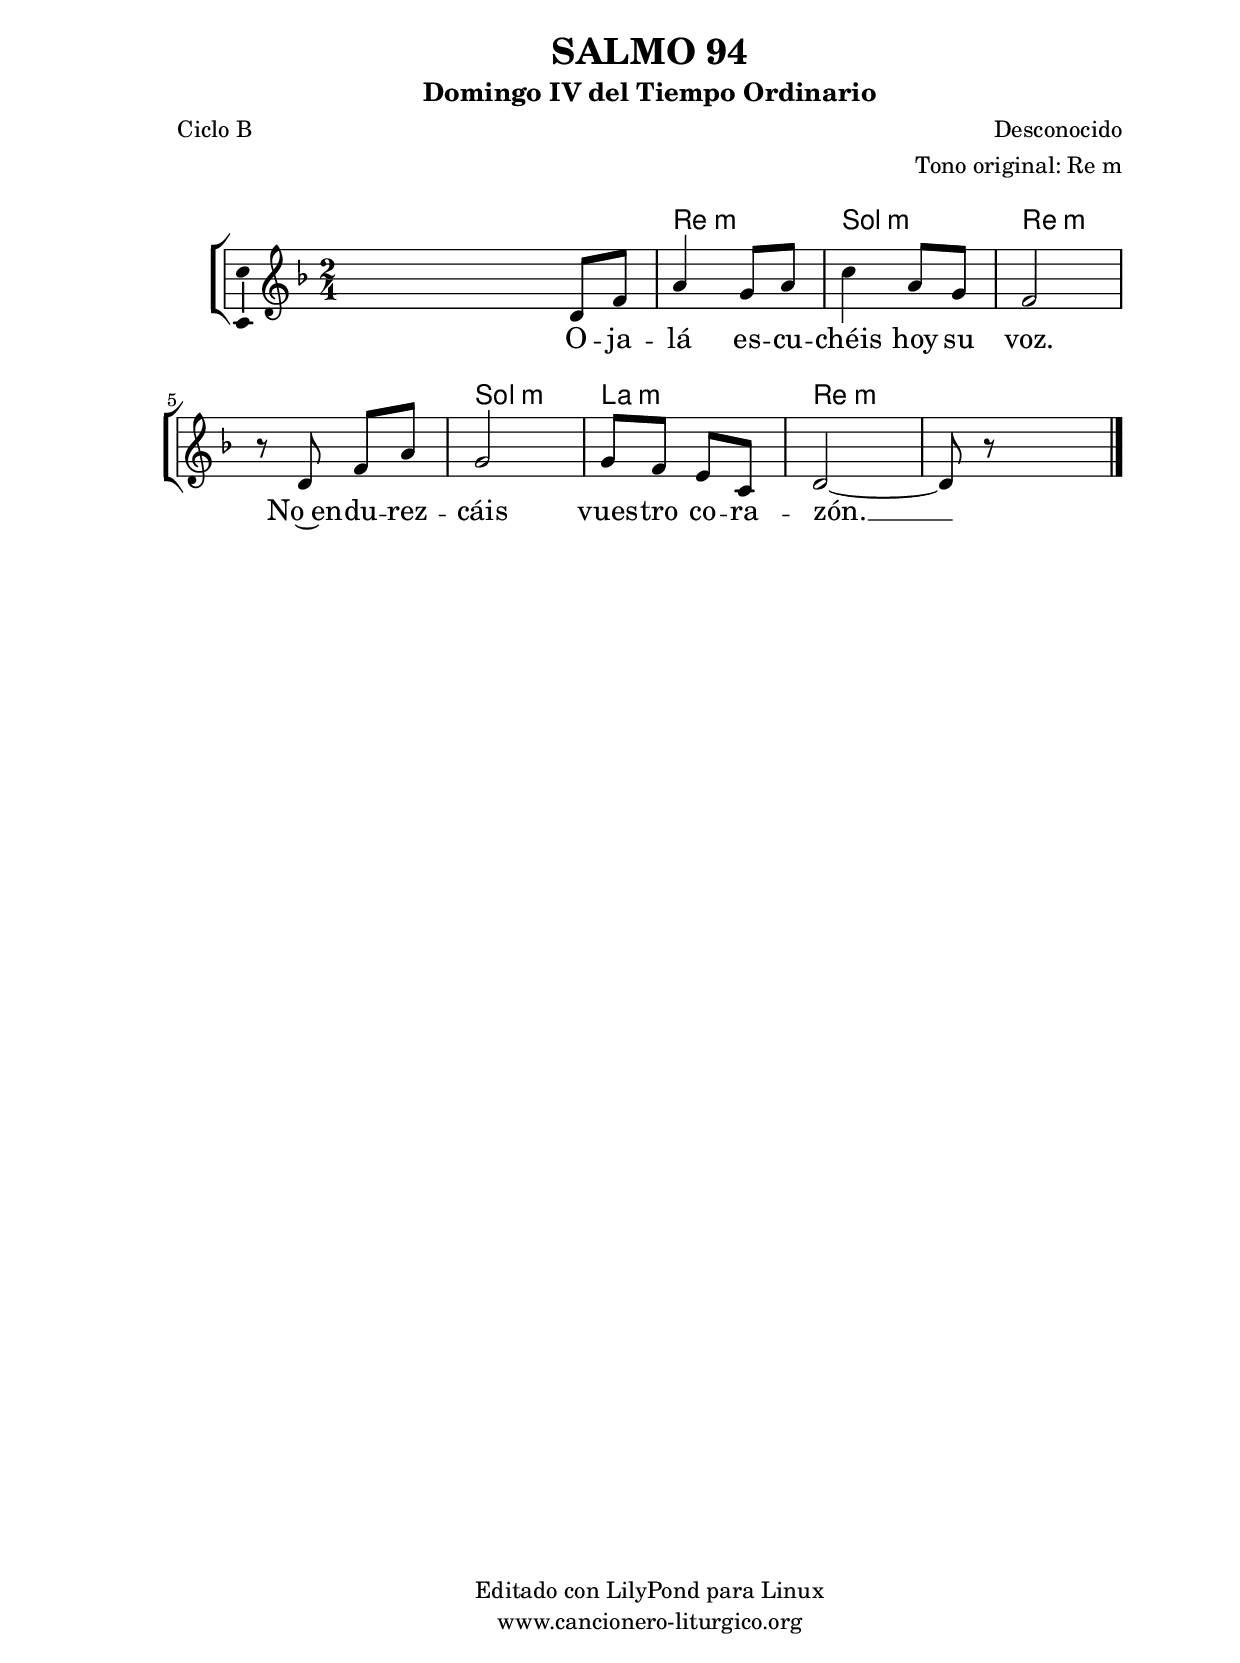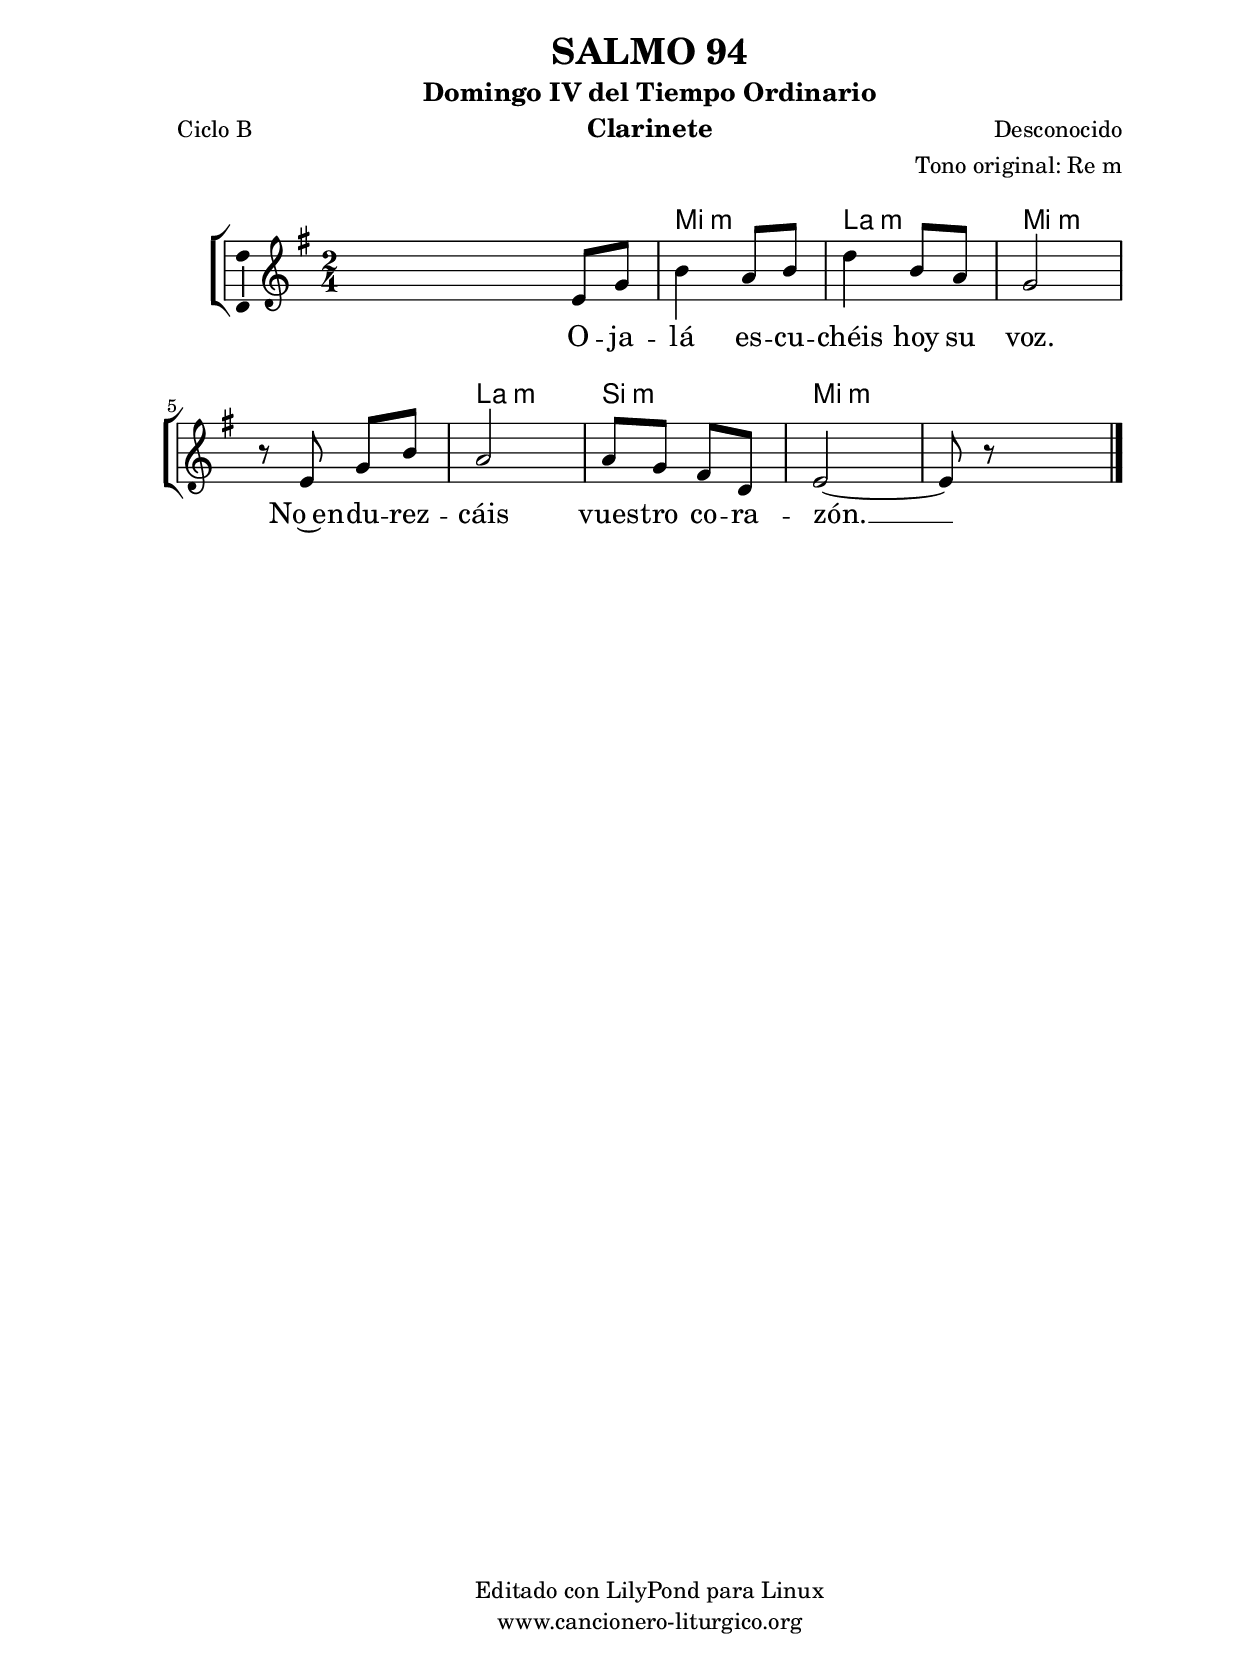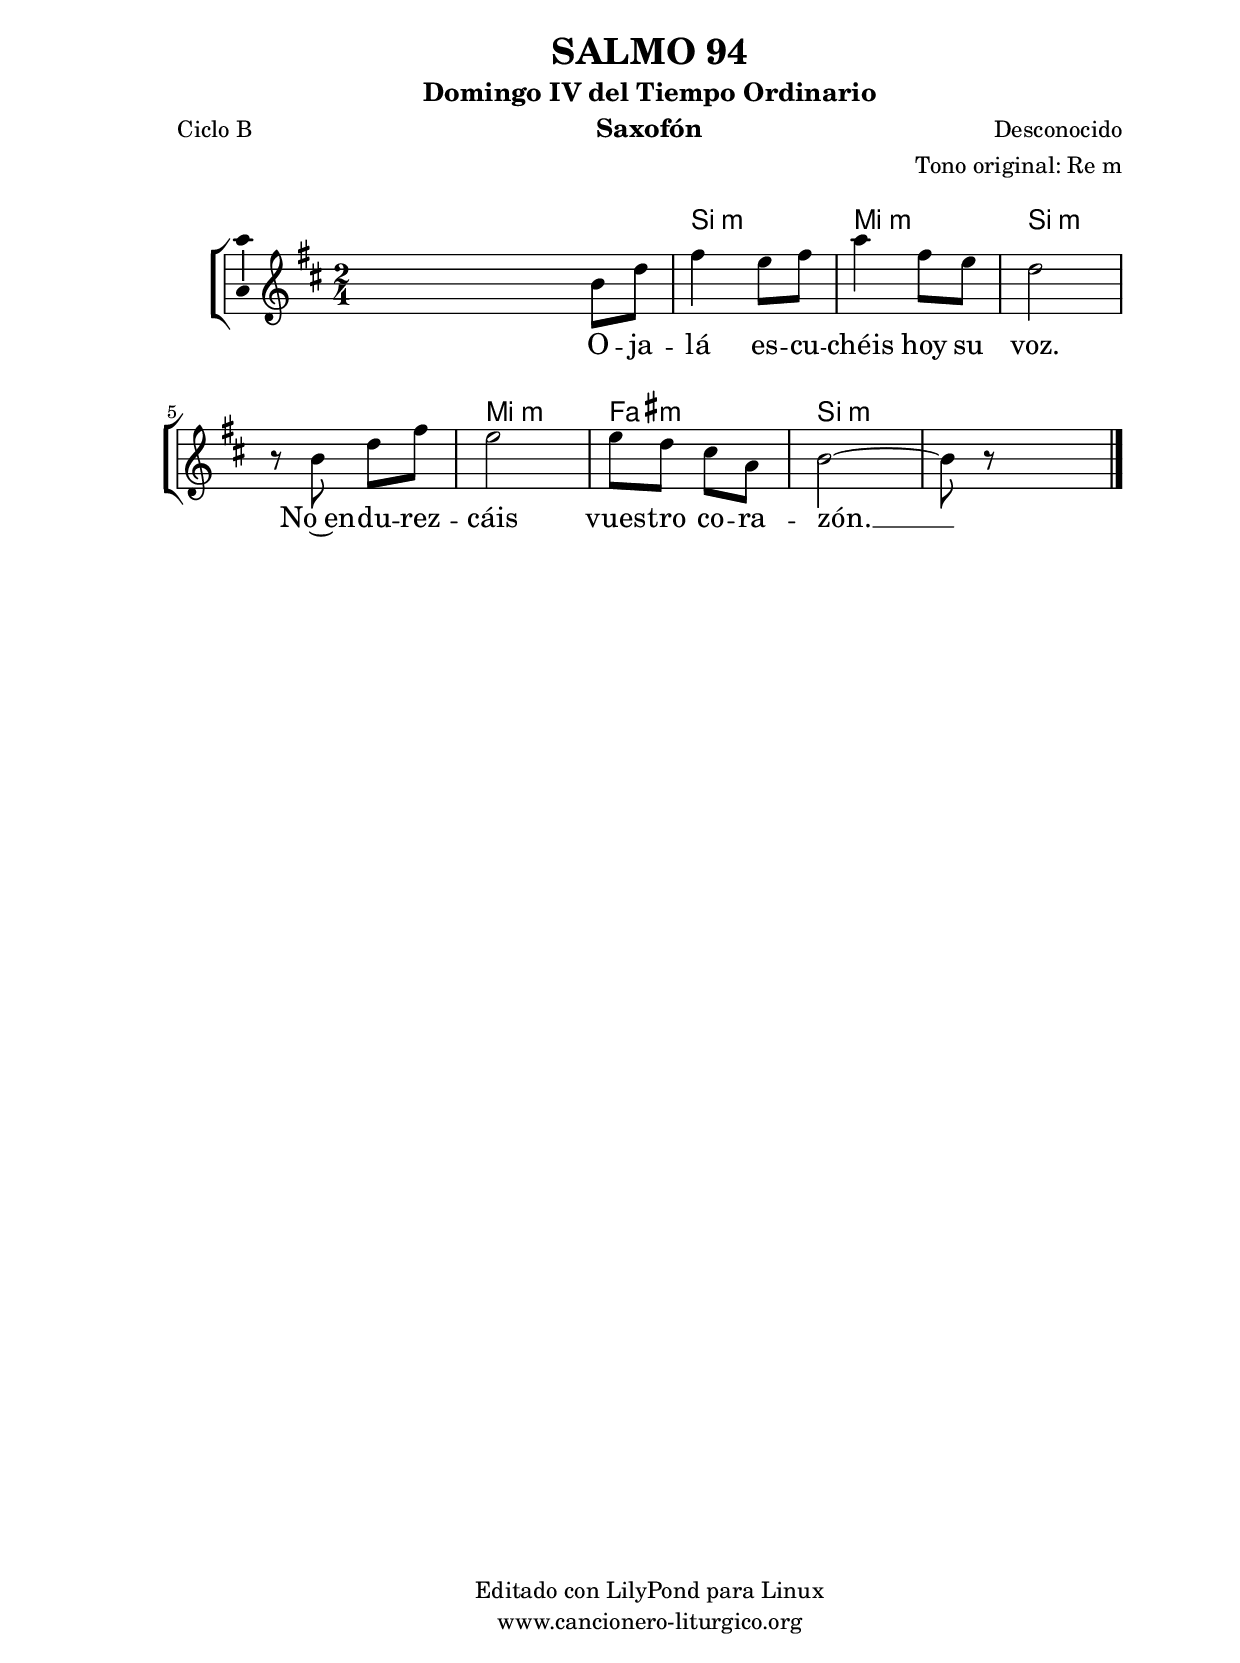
%
%para convertir .midi en .wav:
%timidity filename.midi -Ow -o finename.wav
%
%
%Para convertir de .wav a .mp3:
%lame -h -m j filename.wav
%
%
%para escuchar el midi:
%timidity nombrefichero.midi
%


%versión de lilypond para la que se ha escrito esta partitura:
\version "2.16.0"

	%Tamaño papel
	#(set-default-paper-size "a4")
	%Tamaño partitura
	#(set-global-staff-size 20)
	%No responde al pulsar sobre una nota
	#(ly:set-option 'point-and-click #f)

%parámetros del encabezamiento:
\header {
	title = "SALMO 94"
	subtitle = "Domingo IV del Tiempo Ordinario"
	composer = "Desconocido"
	poet = "Ciclo B"
	meter = ""
	arranger = "Tono original: Re m"
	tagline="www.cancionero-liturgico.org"
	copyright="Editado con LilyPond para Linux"
	tiempo = "Ordinario"
	usos = "Salmo"
	letra = "Ojalá escuchéis hoy su voz. No endurezcáis vuestro corazón."
	}

%parámetros asociados al papel:
\paper  {
	oddHeaderMarkup = \markup {\fill-line { \on-the-fly #not-first-page \fromproperty #'header:title \on-the-fly #not-first-page \fromproperty #'header:composer }}
	evenHeaderMarkup = \markup {\fill-line { \fromproperty #'header:composer \fromproperty #'header:title }}
	#(set-paper-size "a4")
	print-page-number = ##f
	first-page-number = 1
	print-first-page-number = ##f
%	head-separation = 3.0 \cm
	top-margin = 2.0 \cm
	bottom-margin = 0.5\cm
%%%	bottom-margin = -1.0\cm
	left-margin = 3.0 \cm
	line-width = 16.0 \cm 
	indent = 8\mm
	interscoreline = 2.\mm
	between-system-space = 15\mm
%	para que las partituras no llenen la hoja:
	ragged-bottom = ##t
%	idem para la última hoja:
	ragged-last-bottom = ##f
%	para que las partituras llenen el ancho del papel:
	ragged-last = ##f
	after-title-space = 2.5 \cm
%page-count=1
%system-count=8

	%Flexible Vertical Spacing
%	markup-markup-spacing =
%	#'((basic-distance . 15) (minimum-distance . 15) (padding . 3))
	markup-system-spacing =
	#'((basic-distance . 15) (minimum-distance . 15) (padding . 3))
	system-system-spacing =
	#'((basic-distance . 15) (minimum-distance . 15) (padding . 3))
	score-system-spacing =
	#'((basic-distance . 15) (minimum-distance . 15) (padding . 5))
%	top-system-spacing = % header
%	#'((basic-distance . 8) (minimum-distance . 0) (padding . 3))
%	top-markup-spacing =
%	#'((basic-distance . 20) (minimum-distance . 20) (padding . 3))
	last-bottom-spacing = % footer
	#'((basic-distance . 5) (minimum-distance . 5) (padding . 3))
%	score-markup-spacing =
%	#'((basic-distance . 16) (minimum-distance . 13) (padding . 3))

	}


%parámetros que afectan a toda la partitura:
global =  {
	%clave de sol (G):
	\clef G
	%armadura:
%	\transpose e f
	\key d \minor
	\tempo 4=100
	\set Score.tempoHideNote = ##t
	}


acordes = {
	\italianChords
	\chordmode {
%	\transpose e f
{

s2
d2:m g:m d:m s
g:m a:m d:m s

	}
	}
}

melodia = 
%	\transpose e f
{
	\relative c'{

\time 2/4

s4 d8 f
a4 g8 a
c4 a8 g
f2
\break
r8 d8 f a
g2
g8 f e c
d2~
d8 r8 s4

	\bar "|."
	}
	}


texto = \lyricmode {
O -- ja -- lá es -- cu -- chéis hoy su voz. No~en -- du -- rez -- cáis vues -- tro co -- ra -- zón. __
	}


acordesStaff = \context ChordNames = acordesStaff <<
	\set chordChanges = ##t
	\acordes
	>>


vozStaff = \context Voice = vozStaff
\with {\consists "Ambitus_engraver"}
<<
%	\set Staff.instrumentName = ""
%	\set Staff.shortInstrumentName = ""
%	\set Staff.midiInstrument = #"clarinet"
%	\set Staff.midiInstrument = #"cello"
%	\set Staff.midiInstrument = #"flute"
	\set Staff.midiInstrument = #"electric guitar (jazz)"
%	\set Staff.midiInstrument = #"english horn"
%	\set Staff.midiInstrument = #"violin"
%	\set Staff.midiInstrument = #"glockenspiel"
	\set Staff.midiMinimumVolume = #0.7
	\set Staff.midiMaximumVolume = #0.9
	\global
	\melodia
	>>


textoStaff = \context Lyrics = textoStaff <<
	\lyricsto vozStaff \texto
	>>

\book {
	\score {
		\context ChoirStaff {
			\override StaffGroup.SystemStartBracket #'collapse-height = #1
			\override Score.SystemStartBar #'collapse-height = #1
			<<
			\acordesStaff
			\vozStaff
			\textoStaff
			>>
			}
		\layout {
	    		\context {
				\Lyrics
				\override LyricText #'font-size = #2
				}
	   		 \context {
				\Score
				%fontSize = #3
				\override StaffSymbol #'staff-space = #(magstep +3)
				%\override Beam #'thickness = #0.55
				%\override SpacingSpanner #'spacing-increment = #1.0
				%\override Slur #'height-limit = #1.5
				}
			}
		}
	\score {
		\unfoldRepeats
		\context ChoirStaff {
			<<
			\acordesStaff
			\vozStaff
			>>
			}
		\midi {
	  		\context {
	  			\Score
				tempoWholesPerMinute = #(ly:make-moment 70 4)
				}
			}
		}
	}

%Partitura para clarinete
#(define output-suffix "C")
\book {
	\header{
		instrument = "Clarinete"
		}
	\score {
		\context ChoirStaff {
			\override StaffGroup.SystemStartBracket #'collapse-height = #1
			\override Score.SystemStartBar #'collapse-height = #1
\transpose c d
			<<
			\acordesStaff
			\vozStaff
			\textoStaff
			>>
			}
		\layout {
	    		\context {
				\Lyrics
				\override LyricText #'font-size = #2
				}
	   		 \context {
				\Score
				%fontSize = #3
				\override StaffSymbol #'staff-space = #(magstep +3)
				%\override Beam #'thickness = #0.55
				%\override SpacingSpanner #'spacing-increment = #1.0
				%\override Slur #'height-limit = #1.5
				}
			}
		}
	}

%Partitura para saxofón
#(define output-suffix "S")
\book {
	\header{
		instrument = "Saxofón"
		}
	\score {
		\context ChoirStaff {
			\override StaffGroup.SystemStartBracket #'collapse-height = #1
			\override Score.SystemStartBar #'collapse-height = #1
\transpose c a
			<<
			\acordesStaff
			\vozStaff
			\textoStaff
			>>
			}
		\layout {
	    		\context {
				\Lyrics
				\override LyricText #'font-size = #2
				}
	   		 \context {
				\Score
				%fontSize = #3
				\override StaffSymbol #'staff-space = #(magstep +3)
				%\override Beam #'thickness = #0.55
				%\override SpacingSpanner #'spacing-increment = #1.0
				%\override Slur #'height-limit = #1.5
				}
			}
		}
	}

